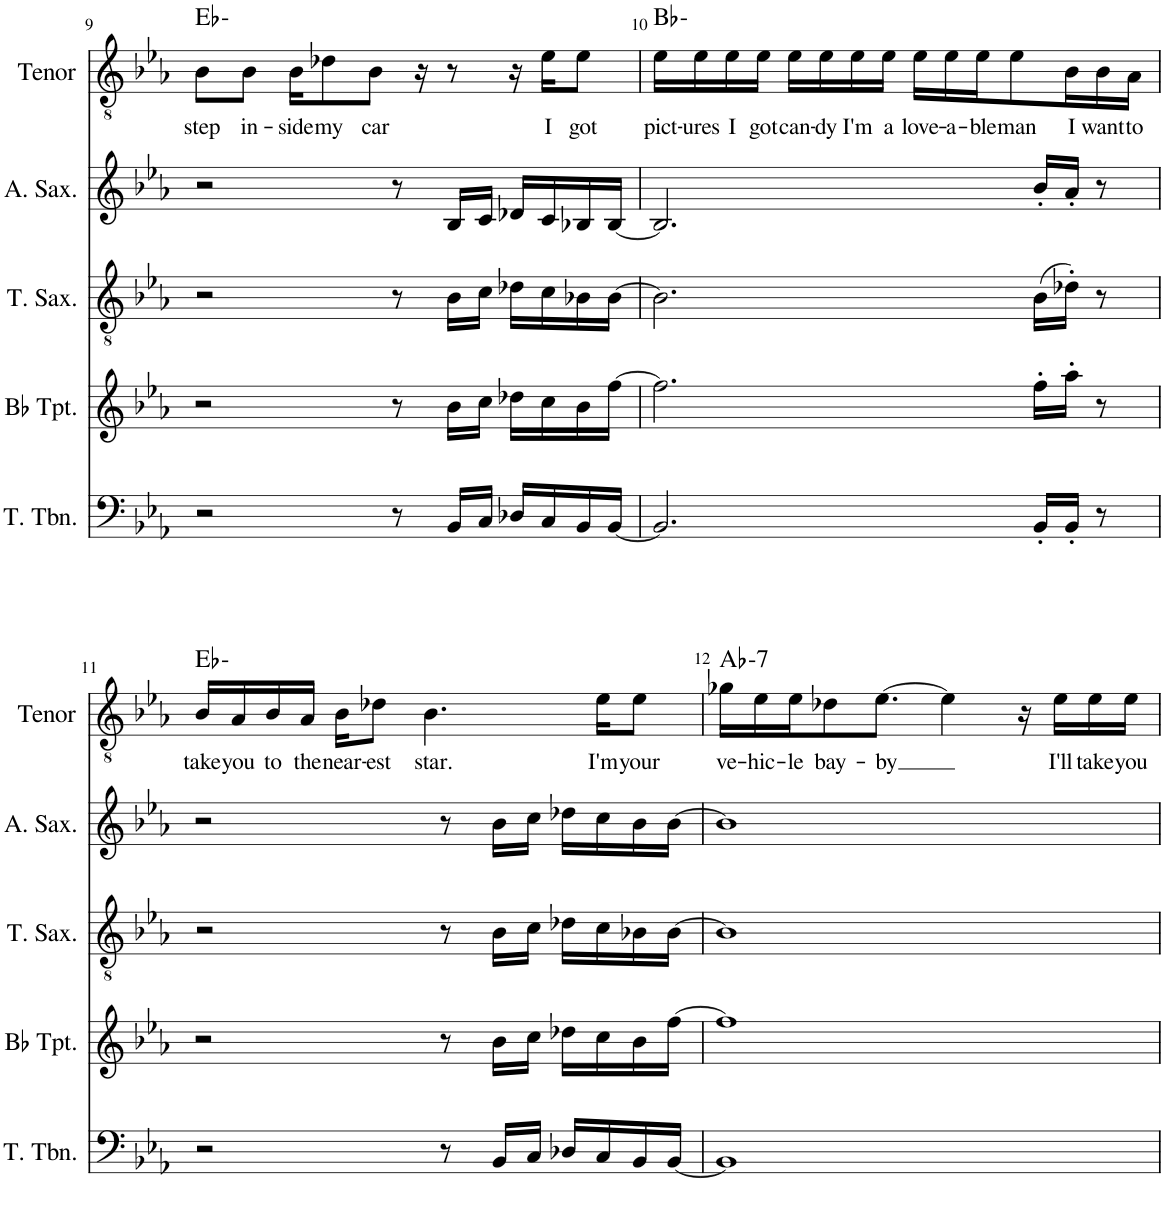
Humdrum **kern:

**kern	**kern	**kern	**kern	**kern	**text	**harte
*part5	*part4	*part3	*part2	*part1	*part1	*part1
*staff5	*staff4	*staff3	*staff2	*staff1	*staff1	*
*I"Tenor Trombone	*I"Bb Trumpet	*I"Tenor Saxophone	*I"Alto Saxophone	*I"Vocal Tenor	*	*
*I'T. Tbn.	*I'Bb Tpt.	*I'T. Sax.	*I'A. Sax.	*I'Tenor	*	*
!!LO:PB:g=z
*clefF4	*clefG2	*clefGv2	*clefG2	*clefGv2	*	*
*	*ITrd1c2	*ITrd8c14	*ITrd5c9	*	*	*
*k[b-e-a-]	*k[b-e-a-]	*k[b-e-a-]	*k[b-e-a-]	*k[b-e-a-]	*	*
*M4/4	*M4/4	*M4/4	*M4/4	*M4/4	*	*
=9	=9	=9	=9	=9	=9	=9
!	!	!	!	!	!LO:LY:b	!
2r	2r	2r	2r	8B-\L	step	Eb:min
!	!	!	!	!	!LO:LY:b	!
.	.	.	.	8B-\J	in-	.
!	!	!	!	!	!LO:LY:b	!
.	.	.	.	16B-\KL	-side	.
!	!	!	!	!	!LO:LY:b	!
.	.	.	.	8d-X\	my	.
!	!	!	!	!	!LO:LY:b	!
.	.	.	.	8B-\J	car	.
8r	8r	8r	8r	.	.	.
.	.	.	.	16r	.	.
16BB-/LL	16b-\LL	16B-\LL	16B-/LL	8r	.	.
16C/JJ	16cc\JJ	16c\JJ	16c/JJ	.	.	.
16D-X/LL	16dd-X\LL	16d-X\LL	16d-X/LL	16r	.	.
!	!	!	!	!	!LO:LY:b	!
16C/	16cc\	16c\	16c/	16e-\KL	I	.
!	!	!	!	!	!LO:LY:b	!
16BB-/	16b-\	16B-X\	16B-X/	8e-\J	got	.
[16BB-/JJ	[16ff\JJ	[16B-\JJ	[16B-/JJ	.	.	.
=10	=10	=10	=10	=10	=10	=10
!	!	!	!	!	!LO:LY:b	!
2.BB-/]	2.ff\]	2.B-\]	2.B-/]	16e-\LL	pict-	Bb:min
!	!	!	!	!	!LO:LY:b	!
.	.	.	.	16e-\	-ures	.
!	!	!	!	!	!LO:LY:b	!
.	.	.	.	16e-\	I	.
!	!	!	!	!	!LO:LY:b	!
.	.	.	.	16e-\JJ	got	.
!	!	!	!	!	!LO:LY:b	!
.	.	.	.	16e-\LL	can-	.
!	!	!	!	!	!LO:LY:b	!
.	.	.	.	16e-\	-dy	.
!	!	!	!	!	!LO:LY:b	!
.	.	.	.	16e-\	I'm	.
!	!	!	!	!	!LO:LY:b	!
.	.	.	.	16e-\JJ	a	.
!	!	!	!	!	!LO:LY:b	!
.	.	.	.	16e-\LL	love-	.
!	!	!	!	!	!LO:LY:b	!
.	.	.	.	16e-\	-a-	.
!	!	!	!	!	!LO:LY:b	!
.	.	.	.	16e-\J	-ble	.
!	!	!	!	!	!LO:LY:b	!
.	.	.	.	8e-\	man	.
16BB-'/LL	16ff'\LL	(16B-\LL	16b-'/LL	.	.	.
!	!	!	!	!	!LO:LY:b	!
16BB-'/JJ	16aa-'\JJ	16d-X'\JJ)	16a-'/JJ	16B-\L	I	.
!	!	!	!	!	!LO:LY:b	!
8r	8r	8r	8r	16B-\	want	.
!	!	!	!	!	!LO:LY:b	!
.	.	.	.	16A-\JJ	to	.
!!LO:LB:g=z
=11	=11	=11	=11	=11	=11	=11
!	!	!	!	!	!LO:LY:b	!
2r	2r	2r	2r	16B-/LL	take	Eb:min
!	!	!	!	!	!LO:LY:b	!
.	.	.	.	16A-/	you	.
!	!	!	!	!	!LO:LY:b	!
.	.	.	.	16B-/	to	.
!	!	!	!	!	!LO:LY:b	!
.	.	.	.	16A-/JJ	the	.
!	!	!	!	!	!LO:LY:b	!
.	.	.	.	16B-\KL	near-	.
!	!	!	!	!	!LO:LY:b	!
.	.	.	.	8d-X\J	-est	.
!	!	!	!	!	!LO:LY:b	!
.	.	.	.	4.B-\	star.	.
8r	8r	8r	8r	.	.	.
16BB-/LL	16b-\LL	16B-\LL	16b-\LL	.	.	.
16C/JJ	16cc\JJ	16c\JJ	16cc\JJ	.	.	.
16D-X/LL	16dd-X\LL	16d-X\LL	16dd-X\LL	.	.	.
!	!	!	!	!	!LO:LY:b	!
16C/	16cc\	16c\	16cc\	16e-\KL	I'm	.
!	!	!	!	!	!LO:LY:b	!
16BB-/	16b-\	16B-X\	16b-\	8e-\J	your	.
[16BB-/JJ	[16ff\JJ	[16B-\JJ	[16b-\JJ	.	.	.
=12	=12	=12	=12	=12	=12	=12
!	!	!	!	!	!LO:LY:b	!LO:H:kt=7
1BB-]	1ff]	1B-]	1b-]	16g-X\LL	ve-	Ab:min7
!	!	!	!	!	!LO:LY:b	!
.	.	.	.	16e-\	-hic-	.
!	!	!	!	!	!LO:LY:b	!
.	.	.	.	16e-\J	-le	.
!	!	!	!	!	!LO:LY:b	!
.	.	.	.	8d-X\	bay-	.
!	!	!	!	!	!LO:LY:b	!
.	.	.	.	[8.e-\J	-by	.
.	.	.	.	4e-\]	.	.
.	.	.	.	16r	.	.
!	!	!	!	!	!LO:LY:b	!
.	.	.	.	16e-\LL	I'll	.
!	!	!	!	!	!LO:LY:b	!
.	.	.	.	16e-\	take	.
!	!	!	!	!	!LO:LY:b	!
.	.	.	.	16e-\JJ	you	.
=	=	=	=	=	=	=
*-	*-	*-	*-	*-	*-	*-
